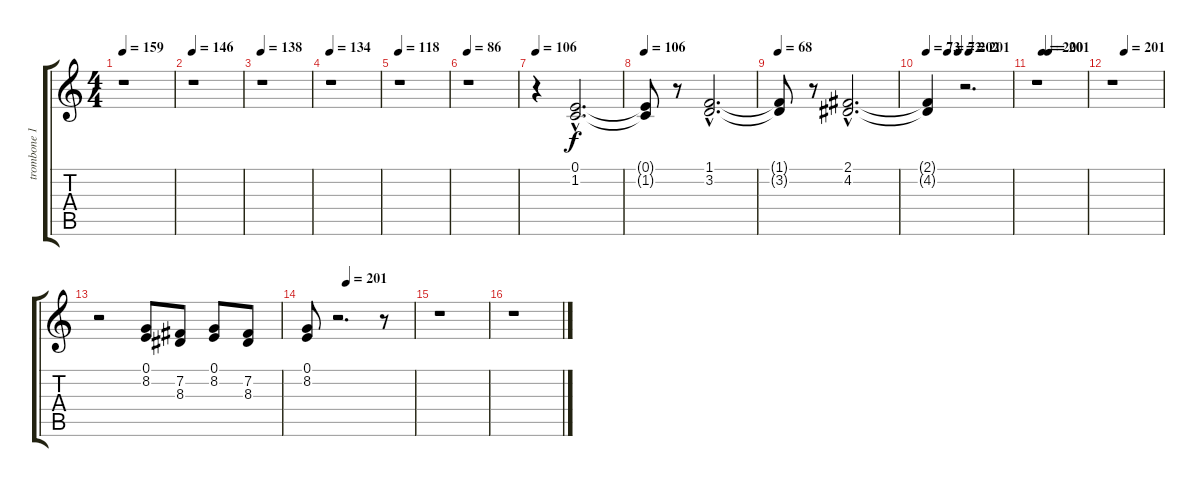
\track ("trombone 1" "trombone 1") {instrument brasssection}
\staff {score tabs}
\tuning (E4 B3 G3 D3 A2 E2) {hide}
\ts (4 4)
\tempo 159
\clef g2
\ks c
r.1{dy f} |
\tempo 146
r.1 |
\tempo 138
r.1 |
\tempo 134
r.1 |
\tempo 118
r.1 |
\tempo 86
r.1 |
\tempo 106
r.4 (0.1{hac} 1.2{hac}).2{d} |
\tempo 106
(0.1{t} 1.2{t}).8 r.8 (1.1{hac} 3.2{hac}).2{d} |
\tempo 68
(1.1{t} 3.2{t}).8 r.8 (2.1{hac} 4.2{hac}).2{d} |
\tempo 73
\tempo (72 0.25)
\tempo (202 0.375)
\tempo (201 0.5)
(2.1{t} 4.2{t}).4 r.2{d} |
\tempo (200 0.125)
\tempo (201 0.25)
r.1 |
\tempo (201 0.25)
r.1 |
r.2 (0.1 8.2).8 (7.2 8.3).8 (0.1 8.2).8 (7.2 8.3).8 |
\tempo (201 0.375)
(0.1 8.2).8 r.2{d} r.8 |
r.1 |
r.1
